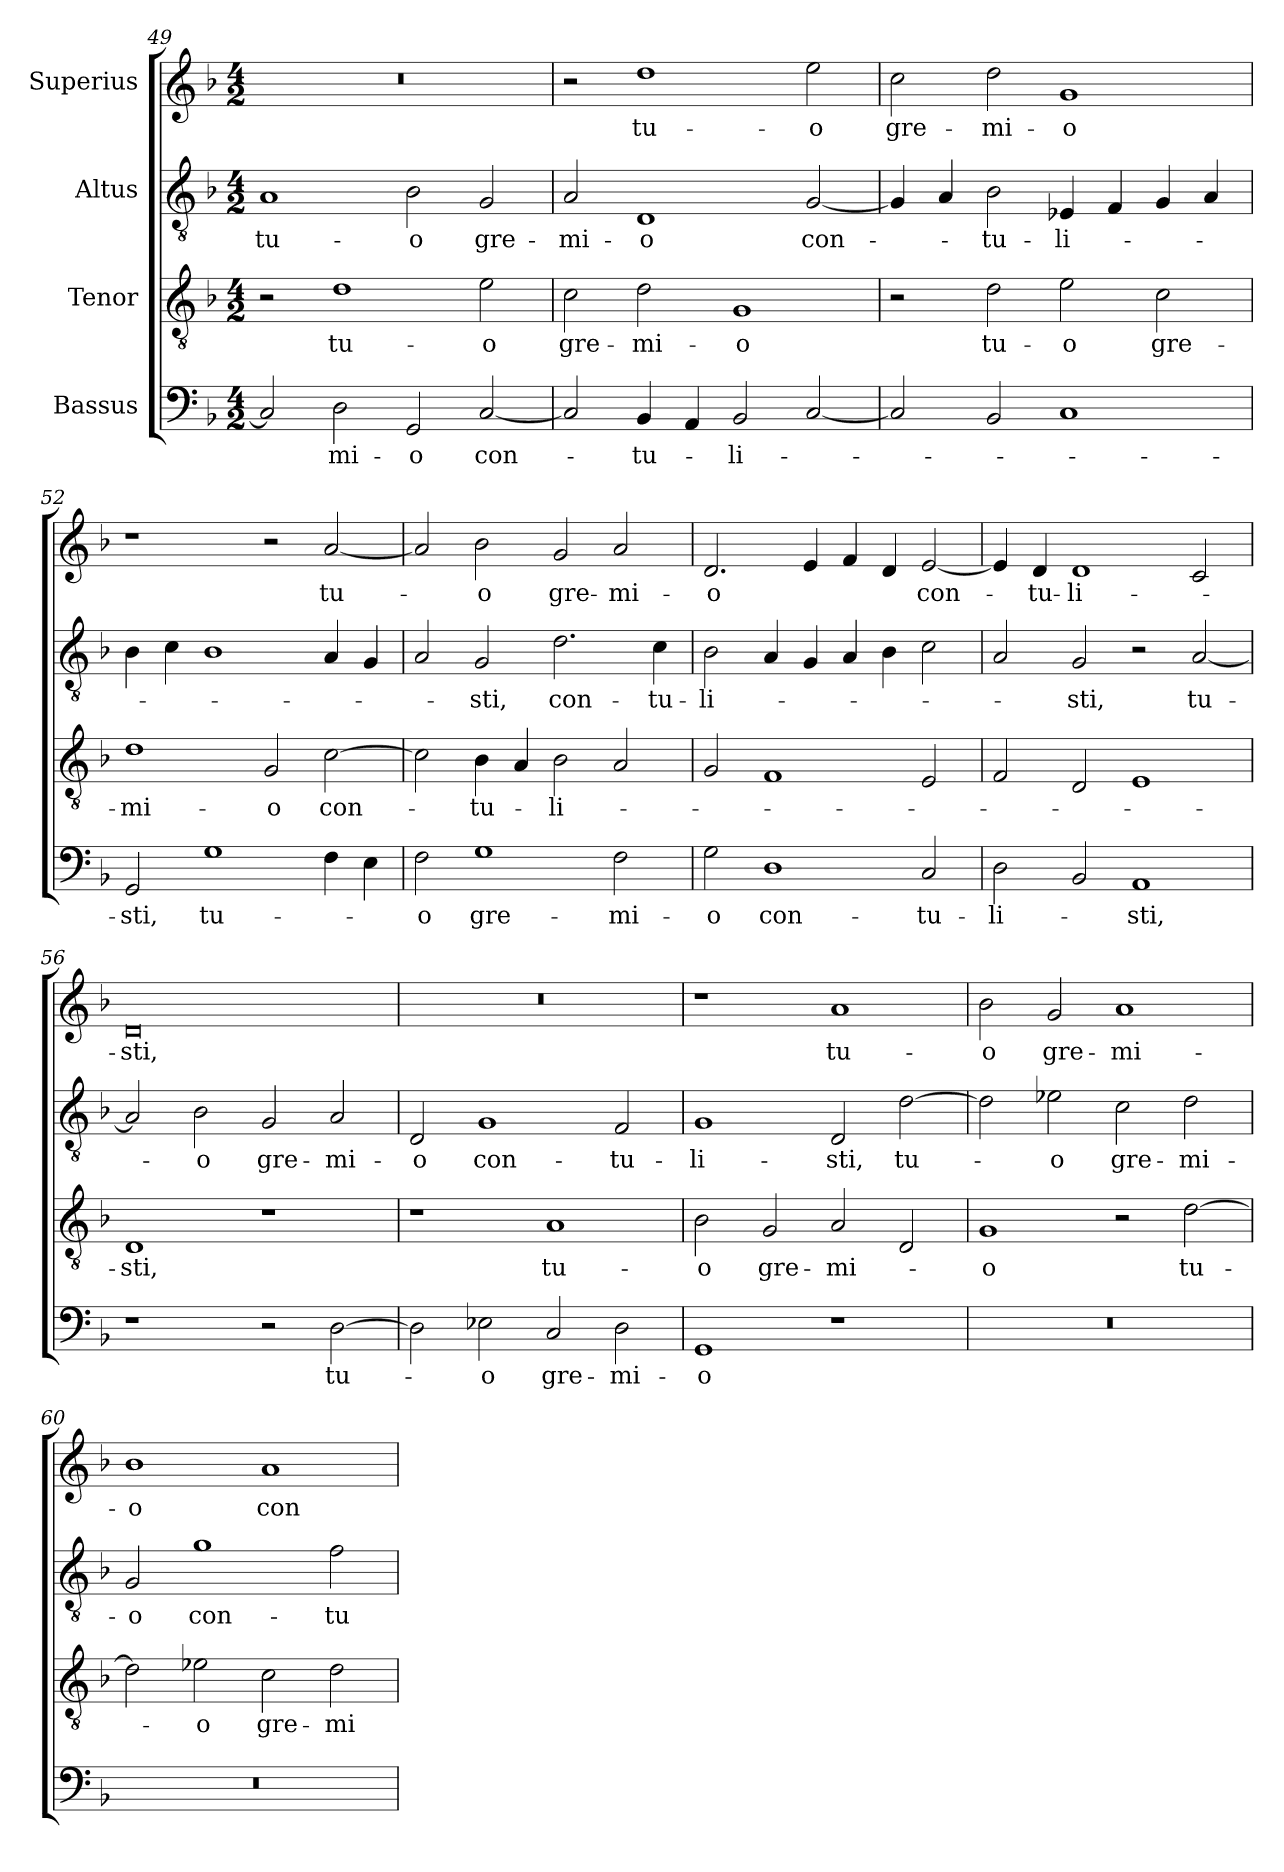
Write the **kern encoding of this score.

**kern	**text	**kern	**text	**kern	**text	**kern	**text
*part4	*part4	*part3	*part3	*part2	*part2	*part1	*part1
*staff4	*staff4	*staff3	*staff3	*staff2	*staff2	*staff1	*staff1
*I"Bassus	*	*I"Tenor	*	*I"Altus	*	*I"Superius	*
*clefF4	*	*clefGv2	*	*clefGv2	*	*clefG2	*
*k[b-]	*	*k[b-]	*	*k[b-]	*	*k[b-]	*
*M4/2	*	*M4/2	*	*M4/2	*	*M4/2	*
=49	=49	=49	=49	=49	=49	=49	=49
2C/]	.	2r	.	1A/	tu-	0r	.
2D\	-mi-	1d\	tu-	.	.	.	.
2GG/	-o	.	.	2B-\	-o	.	.
[2C/	con-	2e\	-o	2G/	gre-	.	.
=50	=50	=50	=50	=50	=50	=50	=50
2C/]	.	2c\	gre-	2A/	-mi-	2r	.
4BB-/	-tu-	2d\	-mi-	1D/	-o	1dd\	tu-
4AA/	.	.	.	.	.	.	.
2BB-/	-li-	1G/	-o	.	.	.	.
[2C/	.	.	.	[2G/	con-	2ee\	-o
=51	=51	=51	=51	=51	=51	=51	=51
2C/]	.	2r	.	4G/]	.	2cc\	gre-
.	.	.	.	4A/	.	.	.
2BB-/	.	2d\	tu-	2B-\	-tu-	2dd\	-mi-
1C/	.	2e\	-o	4E-X/	-li-	1g/	-o
.	.	.	.	4F/	.	.	.
.	.	2c\	gre-	4G/	.	.	.
.	.	.	.	4A/	.	.	.
=52	=52	=52	=52	=52	=52	=52	=52
2GG/	-sti,	1d\	-mi-	4B-\	.	1r	.
.	.	.	.	4c\	.	.	.
1G\	tu-	.	.	1B-\	.	.	.
.	.	2G/	-o	.	.	2r	.
4F\	.	[2c\	con-	4A/	.	[2a/	tu-
4E\	.	.	.	4G/	.	.	.
=53	=53	=53	=53	=53	=53	=53	=53
2F\	-o	2c\]	.	2A/	.	2a/]	.
1G\	gre-	4B-\	-tu-	2G/	-sti,	2b-\	-o
.	.	4A/	.	.	.	.	.
.	.	2B-\	-li-	2.d\	con-	2g/	gre-
2F\	-mi-	2A/	.	.	.	2a/	-mi-
.	.	.	.	4c\	-tu-	.	.
=54	=54	=54	=54	=54	=54	=54	=54
2G\	-o	2G/	.	2B-\	-li-	2.d/	-o
1D\	con-	1F/	.	4A/	.	.	.
.	.	.	.	4G/	.	4e/	.
.	.	.	.	4A/	.	4f/	.
.	.	.	.	4B-\	.	4d/	.
2C/	-tu-	2E/	.	2c\	.	[2e/	con-
=55	=55	=55	=55	=55	=55	=55	=55
2D\	-li-	2F/	.	2A/	.	4e/]	.
.	.	.	.	.	.	4d/	-tu-
2BB-/	.	2D/	.	2G/	-sti,	1d/	-li-
1AA/	-sti,	1E/	.	2r	.	.	.
.	.	.	.	[2A/	tu-	2c/	.
=56	=56	=56	=56	=56	=56	=56	=56
1r	.	1D/	-sti,	2A/]	.	0d/	-sti,
.	.	.	.	2B-\	-o	.	.
2r	.	1r	.	2G/	gre-	.	.
[2D\	tu-	.	.	2A/	-mi-	.	.
=57	=57	=57	=57	=57	=57	=57	=57
2D\]	.	1r	.	2D/	-o	0r	.
2E-X\	-o	.	.	1G/	con-	.	.
2C/	gre-	1A/	tu-	.	.	.	.
2D\	-mi-	.	.	2F/	-tu-	.	.
=58	=58	=58	=58	=58	=58	=58	=58
1GG/	-o	2B-\	-o	1G/	-li-	1r	.
.	.	2G/	gre-	.	.	.	.
1r	.	2A/	-mi-	2D/	-sti,	1a/	tu-
.	.	2D/	.	[2d\	tu-	.	.
=59	=59	=59	=59	=59	=59	=59	=59
0r	.	1G/	-o	2d\]	.	2b-\	-o
.	.	.	.	2e-X\	-o	2g/	gre-
.	.	2r	.	2c\	gre-	1a/	-mi-
.	.	[2d\	tu-	2d\	-mi-	.	.
=60	=60	=60	=60	=60	=60	=60	=60
0r	.	2d\]	.	2G/	-o	1b-\	-o
.	.	2e-X\	-o	1g\	con-	.	.
.	.	2c\	gre-	.	.	1a/	con-
.	.	2d\	-mi-	2f\	-tu-	.	.
=	=	=	=	=	=	=	=
*-	*-	*-	*-	*-	*-	*-	*-
